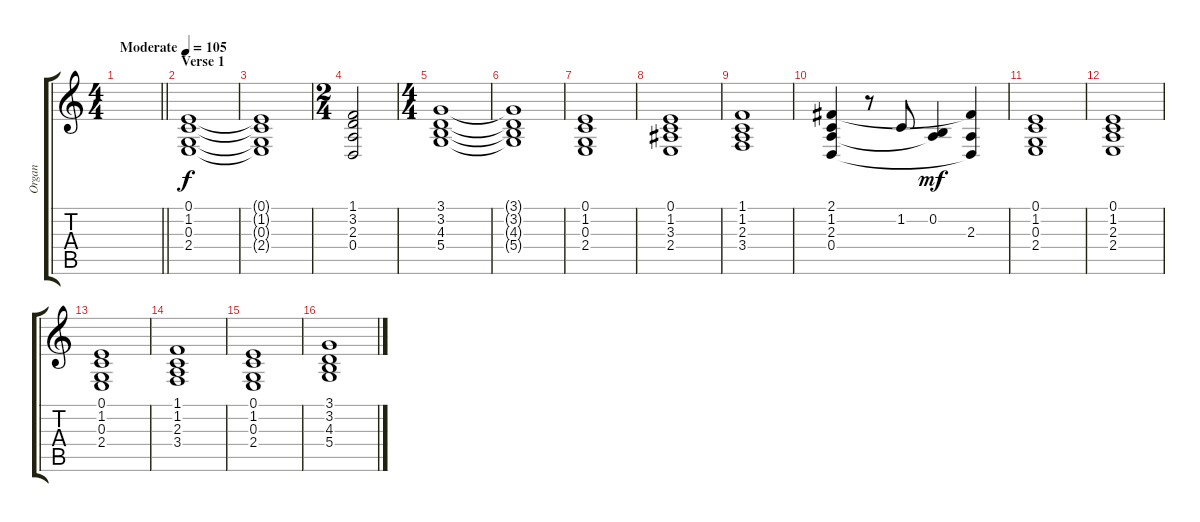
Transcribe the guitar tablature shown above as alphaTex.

\track ("Organ" "Organ") {instrument fx8scifi}
\staff {score tabs}
\tuning (E4 B3 G3 D3 A2 E2) {hide}
\ts (4 4)
\tempo (105 "Moderate")
\clef g2
\barLineRight lightlight
\ks c
|
\section ("" "Verse 1")
(0.1 1.2 0.3 2.4).1 |
(0.1{t} 1.2{t} 0.3{t} 2.4{t}).1 |
\ts (2 4)
(1.1 3.2 2.3 0.4).2 |
\ts (4 4)
(3.1 3.2 4.3 5.4).1 |
(3.1{t} 3.2{t} 4.3{t} 5.4{t}).1 |
(0.1 1.2 0.3 2.4).1 |
(0.1 1.2 3.3 2.4).1 |
(1.1 1.2 2.3 3.4).1 |
(2.1 1.2 2.3 0.4).4 r.8 1.2.8{dy f} (0.2 2.3{t}).4{dy mf} (2.1{t} 2.3 0.4{t}).4 |
(0.1 1.2 0.3 2.4).1 |
(0.1 1.2 2.3 2.4).1 |
(0.1 1.2 0.3 2.4).1 |
(1.1 1.2 2.3 3.4).1 |
(0.1 1.2 0.3 2.4).1 |
(3.1 3.2 4.3 5.4).1
